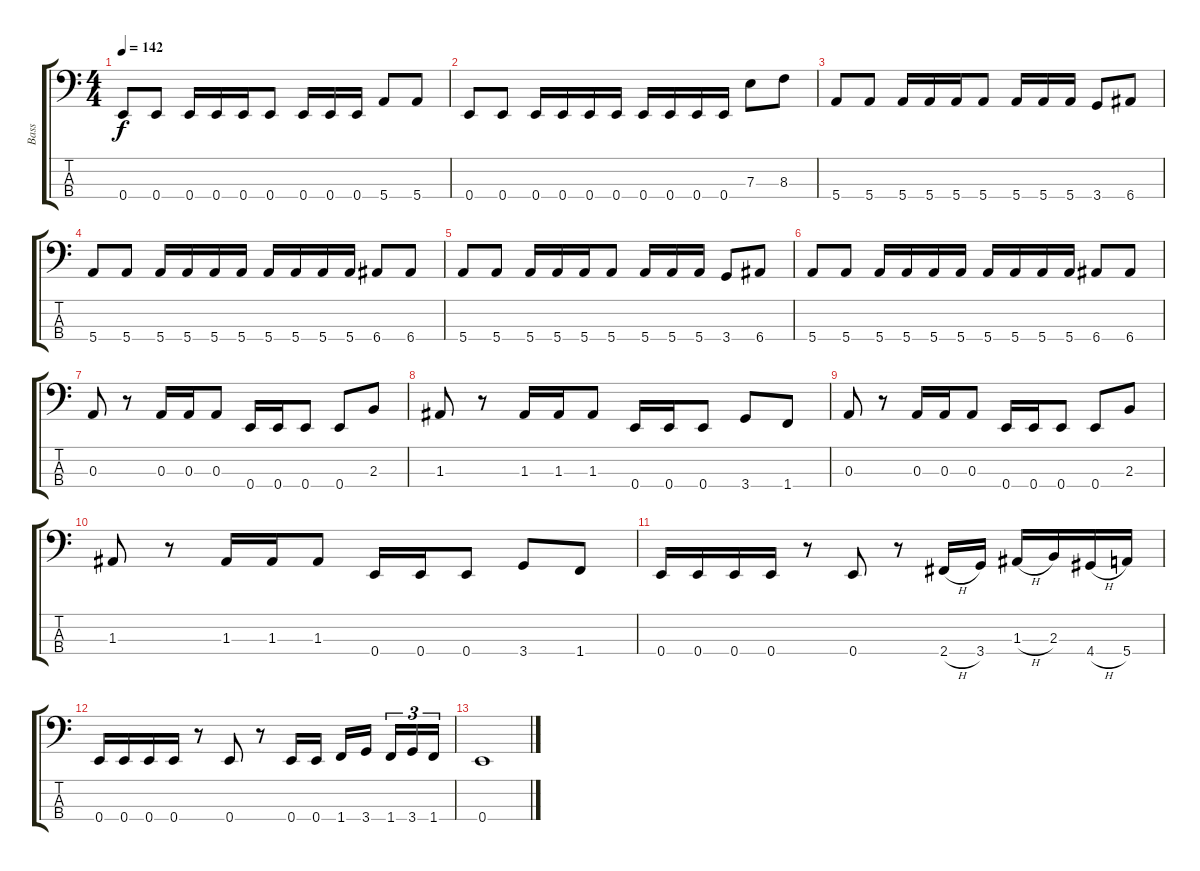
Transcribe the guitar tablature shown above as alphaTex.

\track ("Bass" "Bass") {instrument electricbasspick}
\staff {score tabs}
\tuning (G2 D2 A1 E1) {hide}
\ts (4 4)
\tempo 142
\clef f4
\ks c
0.4.8{dy f} 0.4.8 0.4.16 0.4.16 0.4.16 0.4.8 0.4.16 0.4.16 0.4.16 5.4.8 5.4.8 |
0.4.8 0.4.8 0.4.16 0.4.16 0.4.16 0.4.16 0.4.16 0.4.16 0.4.16 0.4.16 7.3.8 8.3.8 |
5.4.8 5.4.8 5.4.16 5.4.16 5.4.16 5.4.8 5.4.16 5.4.16 5.4.16 3.4.8 6.4.8 |
5.4.8 5.4.8 5.4.16 5.4.16 5.4.16 5.4.16 5.4.16 5.4.16 5.4.16 5.4.16 6.4.8 6.4.8 |
5.4.8 5.4.8 5.4.16 5.4.16 5.4.16 5.4.8 5.4.16 5.4.16 5.4.16 3.4.8 6.4.8 |
5.4.8 5.4.8 5.4.16 5.4.16 5.4.16 5.4.16 5.4.16 5.4.16 5.4.16 5.4.16 6.4.8 6.4.8 |
0.3.8 r.8 0.3.16 0.3.16 0.3.8 0.4.16 0.4.16 0.4.8 0.4.8 2.3.8 |
1.3.8 r.8 1.3.16 1.3.16 1.3.8 0.4.16 0.4.16 0.4.8 3.4.8 1.4.8 |
0.3.8 r.8 0.3.16 0.3.16 0.3.8 0.4.16 0.4.16 0.4.8 0.4.8 2.3.8 |
1.3.8 r.8 1.3.16 1.3.16 1.3.8 0.4.16 0.4.16 0.4.8 3.4.8 1.4.8 |
0.4.16 0.4.16 0.4.16 0.4.16 r.8 0.4.8 r.8 2.4{h}.16 3.4.16 1.3{h}.16 2.3.16 4.4{h}.16 5.4.16 |
0.4.16 0.4.16 0.4.16 0.4.16 r.8 0.4.8 r.8 0.4.16 0.4.16 1.4.16 3.4.16 1.4.16{tu (3 2)} 3.4.16{tu (3 2)} 1.4.16{tu (3 2)} |
0.4.1
